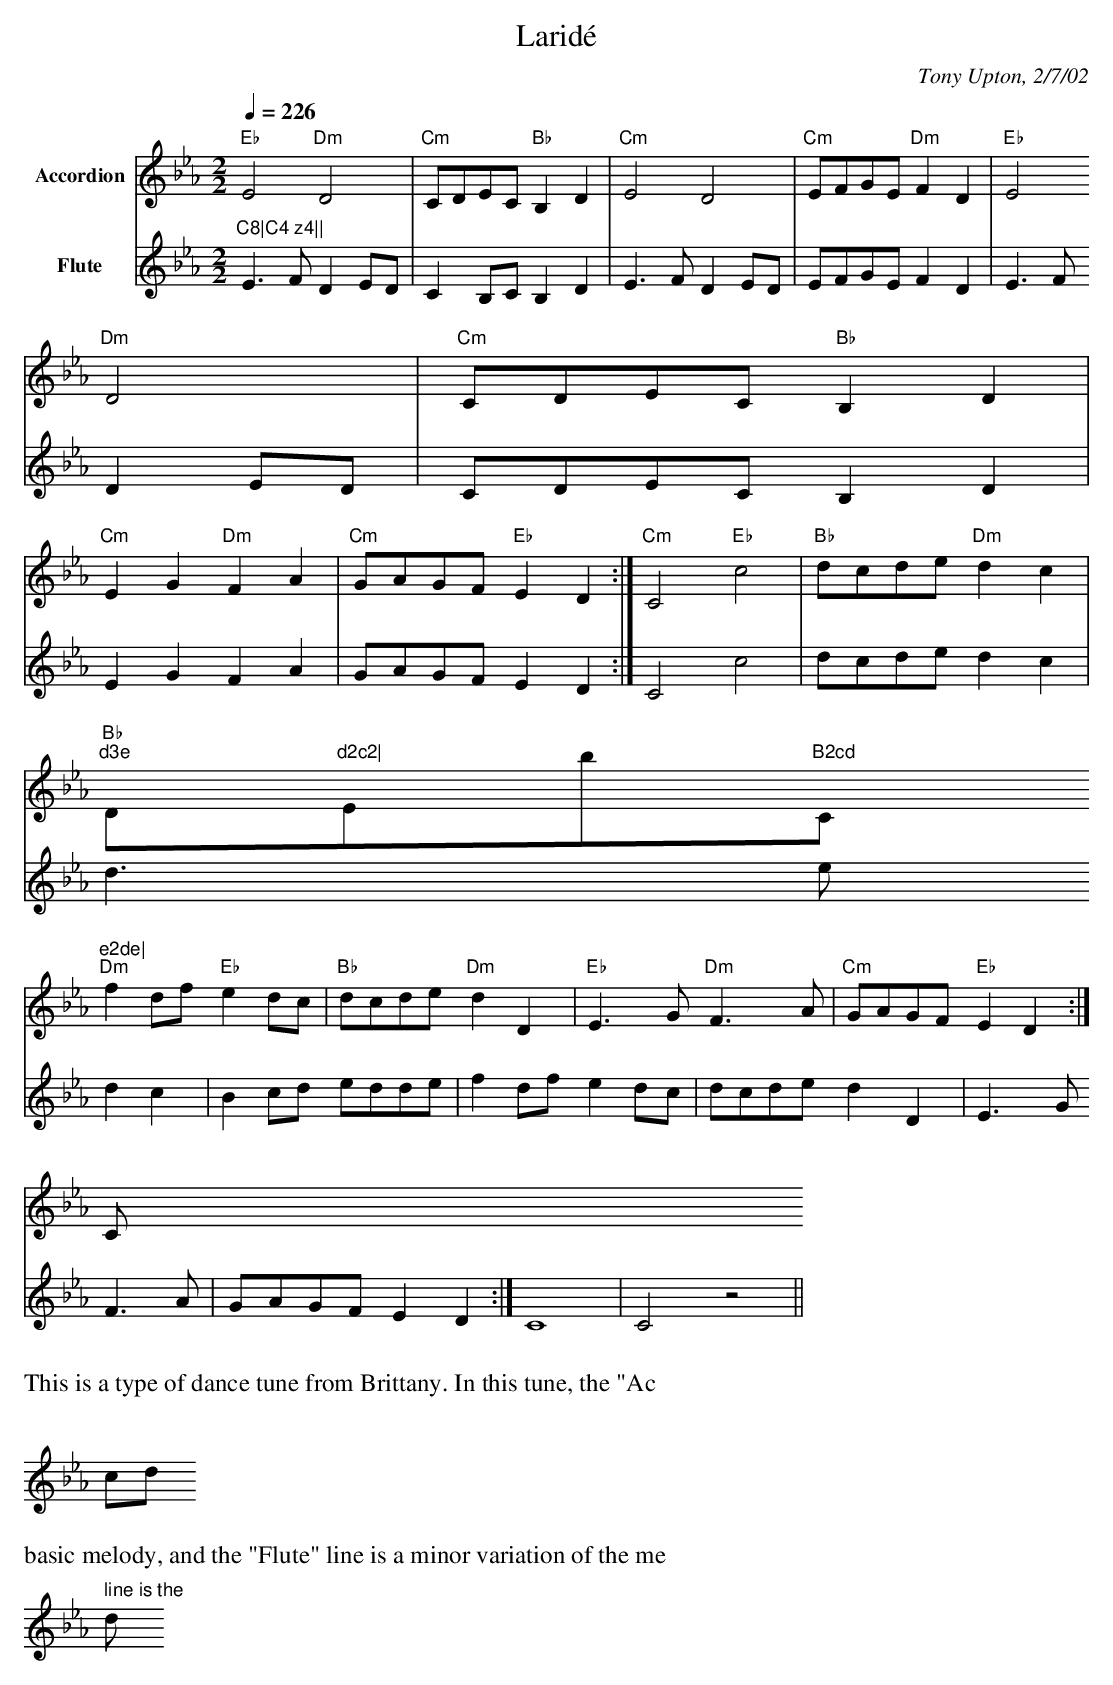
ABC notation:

X:1
T:Laridé
C:Tony Upton, 2/7/02
M:2/2
L:1/8
Q:1/4=226
K:Cm
V:1 name="Accordion"
"Eb"E4 "Dm"D4|"Cm"CDEC "Bb"B,2D2|"Cm"E4 D4|"Cm"EFGE "Dm"F2D2|"Eb"E4 "Dm"
D4|"Cm"CDEC "Bb"B,2D2|
"Cm"E2G2 "Dm"F2A2|"Cm"GAGF "Eb"E2D2:|"Cm"C4 "Eb"c4|"Bb"dcde "Dm"d2c2|"Bb
"d3e "Dm"d2c2|"Eb"B2cd "Cm"e2de|
"Dm"f2df "Eb"e2dc|"Bb"dcde "Dm"d2D2|"Eb"E3G "Dm"F3A|"Cm"GAGF "Eb"E2D2:|"
Cm"C8|C4 z4||
V:2 name="Flute"
E3F D2ED|C2B,C B,2D2|E3F D2ED|EFGE F2D2|E3F D2ED|CDEC B,2D2|
E2G2 F2A2|GAGF E2D2:|C4 c4|dcde d2c2|d3e d2c2|B2cd edde|
f2df e2dc|dcde d2D2|E3G F3A|GAGF E2D2:|C8|C4 z4||
%%vskip 0.25cm
%%text This is a type of dance tune from Brittany. In this tune, the "Ac
cordion" line is the
%%text basic melody, and the "Flute" line is a minor variation of the me
lody.
